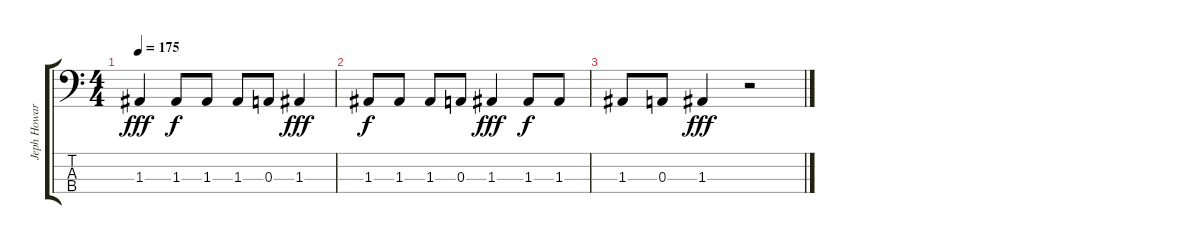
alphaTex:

\track ("Jeph Howard (Bass)" "Jeph Howar") {instrument electricbassfinger}
\staff {score tabs}
\tuning (G2 D2 A1 D1) {hide}
\ts (4 4)
\tempo 175
\clef f4
\ks c
1.3.4{dy fff} 1.3.8{dy f} 1.3.8 1.3.8 0.3.8 1.3.4{dy fff} |
1.3.8{dy f} 1.3.8 1.3.8 0.3.8 1.3.4{dy fff} 1.3.8{dy f} 1.3.8 |
1.3.8 0.3.8 1.3.4{dy fff} r.2
